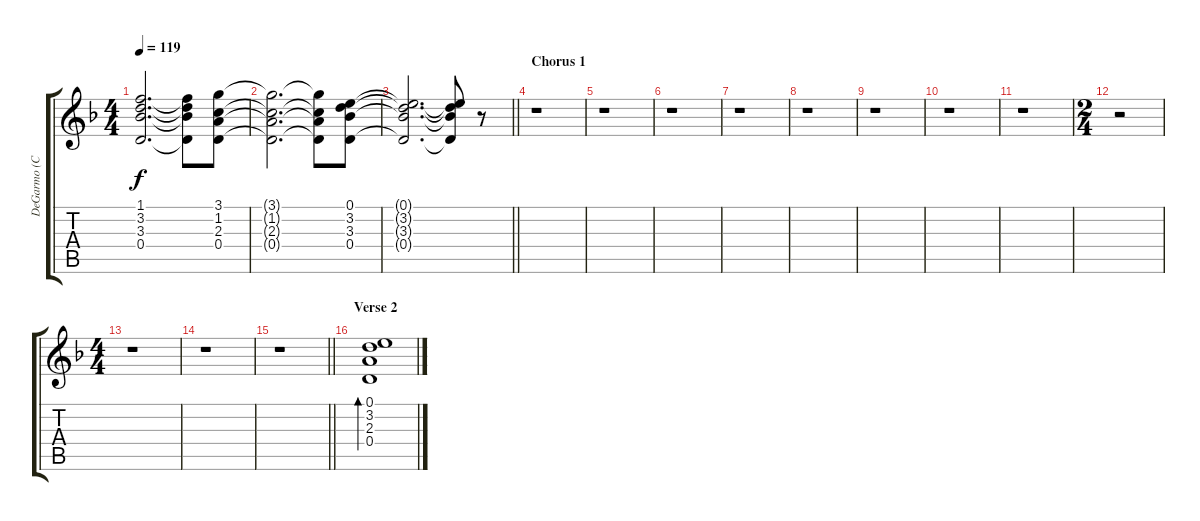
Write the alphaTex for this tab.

\track ("DeGarmo (Clean)" "DeGarmo (C") {instrument electricguitarclean}
\staff {score tabs}
\tuning (E4 B3 G3 D3 A2 E2) {hide}
\ts (4 4)
\tempo 119
\clef g2
\ks dminor
(1.1{t} 3.2{t} 3.3{t} 0.4{t}).2{d dy f} (1.1{t} 3.2{t} 3.3{t} 0.4{t}).8 (3.1 1.2 2.3 0.4).8 |
(3.1{t} 1.2{t} 2.3{t} 0.4{t}).2{d} (3.1{t} 1.2{t} 2.3{t} 0.4{t}).8 (0.1 3.2 3.3 0.4).8 |
\barLineRight lightlight
(0.1{t} 3.2{t} 3.3{t} 0.4{t}).2{d} (0.1{t} 3.2{t} 3.3{t} 0.4{t}).8 r.8 |
\section ("" "Chorus 1")
r.1 |
r.1 |
r.1 |
r.1 |
r.1 |
r.1 |
r.1 |
r.1 |
\ts (2 4)
r.2 |
\ts (4 4)
r.1 |
r.1 |
\barLineRight lightlight
r.1 |
\section ("" "Verse 2")
(0.1 3.2 2.3 0.4).1{bd 240}
